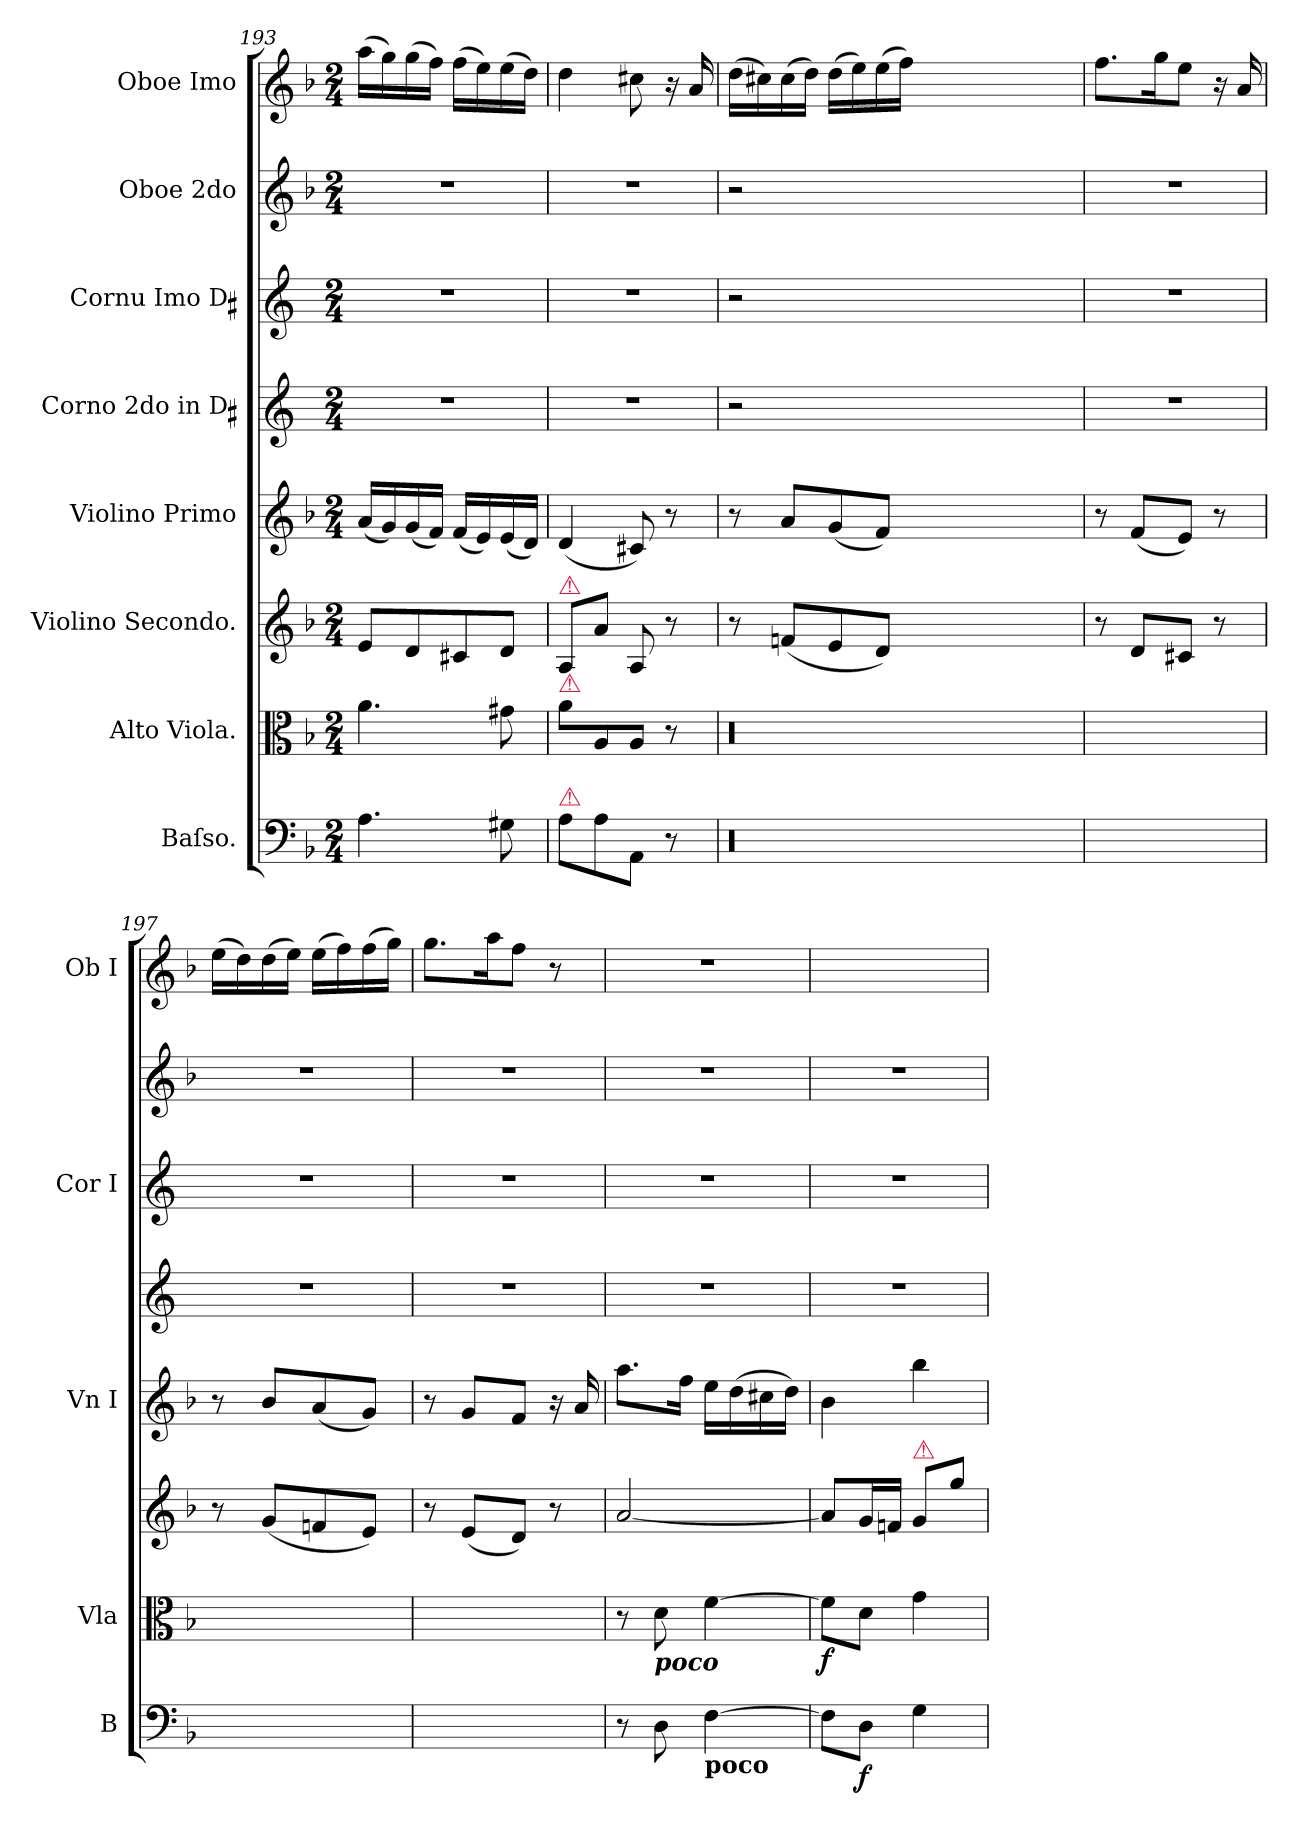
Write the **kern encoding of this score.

**kern	**dynam	**kern	**dynam	**kern	**kern	**dynam	**kern	**kern	**kern	**kern
*part8	*part8	*part7	*part7	*part6	*part5	*part5	*part4	*part3	*part2	*part1
*staff8	*staff8	*staff7	*staff7	*staff6	*staff5	*staff5	*staff4	*staff3	*staff2	*staff1
*I"Baſso.	*	*I"Alto Viola.	*	*I"Violino Secondo.	*I"Violino Primo	*	*I"Corno 2do in D#	*I"Cornu Imo D#	*I"Oboe 2do	*I"Oboe Imo
*I'B	*	*I'Vla	*	*	*I'Vn I	*	*	*I'Cor I	*	*I'Ob I
*clefF4	*	*clefC3	*	*clefG2	*clefG2	*	*clefG2	*clefG2	*clefG2	*clefG2
*	*	*	*	*	*	*	*ITrd-1c-2	*ITrd-1c-2	*	*
*k[b-]	*	*k[b-]	*	*k[b-]	*k[b-]	*	*k[f#c#]	*k[f#c#]	*k[b-]	*k[b-]
*F:	*	*F:	*	*F:	*F:	*	*	*	*F:	*F:
*M2/4	*	*M2/4	*	*M2/4	*M2/4	*	*M2/4	*M2/4	*M2/4	*M2/4
=193	=193	=193	=193	=193	=193	=193	=193	=193	=193	=193
4.A\	.	4.a\	.	8e/L	(16a/LL	.	2r	2r	2r	(16aa\LL
.	.	.	.	.	16g/)	.	.	.	.	16gg\)
.	.	.	.	8d/	(16g/	.	.	.	.	(16gg\
.	.	.	.	.	16f/JJ)	.	.	.	.	16ff\JJ)
.	.	.	.	8c#X/	(16f/LL	.	.	.	.	(16ff\LL
.	.	.	.	.	16e/)	.	.	.	.	16ee\)
8G#X\	.	8g#X\	.	8d/J	(16e/	.	.	.	.	(16ee\
.	.	.	.	.	16d/JJ)	.	.	.	.	16dd\JJ)
=194	=194	=194	=194	=194	=194	=194	=194	=194	=194	=194
!	!	!	!	!LO:TX:a:color=crimson:t=⚠	!	!	!	!	!	!
!	!	!LO:TX:a:color=crimson:t=⚠	!	!	!	!	!	!	!	!
!LO:TX:a:color=crimson:t=⚠	!	!	!	!	!	!	!	!	!	!
8A\L	.	8a\L	.	8A/L	(4d/	.	2r	2r	2r	4dd\
8A\	.	8A/	.	8a\J	.	.	.	.	.	.
8AA/J	.	8A/J	.	8A/	8c#X/)	.	.	.	.	8cc#X\
8r	.	8r	.	8r	8r	.	.	.	.	16r
.	.	.	.	.	.	.	.	.	.	16a/
=195	=195	=195	=195	=195	=195	=195	=195	=195	=195	=195
!LO:N:vis=00	!	!LO:N:vis=00	!	!	!	!	!	!	!	!
0r	.	0r	.	8r	8r	.	2r	2r	2r	(16dd\LL
.	.	.	.	.	.	.	.	.	.	16cc#X\)
.	.	.	.	(8fn/L	8a/L	.	.	.	.	(16cc#\
.	.	.	.	.	.	.	.	.	.	16dd\JJ)
.	.	.	.	8e/	(8g/	.	.	.	.	(16dd\LL
.	.	.	.	.	.	.	.	.	.	16ee\)
.	.	.	.	8d/J)	8f/J)	.	.	.	.	(16ee\
.	.	.	.	.	.	.	.	.	.	16ff\JJ)
.	.	.	.	1.ryy	1.ryy	.	1.ryy	1.ryy	1.ryy	1.ryy
=196	=196	=196	=196	=196	=196	=196	=196	=196	=196	=196
2ryy	.	2ryy	.	8r	8r	.	2r	2r	2r	8.ff\L
.	.	.	.	8d/L	(8f/L	.	.	.	.	.
.	.	.	.	.	.	.	.	.	.	16gg\K
.	.	.	.	8c#X/J	8e/J)	.	.	.	.	8ee\J
.	.	.	.	8r	8r	.	.	.	.	16r
.	.	.	.	.	.	.	.	.	.	16a/
=197	=197	=197	=197	=197	=197	=197	=197	=197	=197	=197
2ryy	.	2ryy	.	8r	8r	.	2r	2r	2r	(16ee\LL
.	.	.	.	.	.	.	.	.	.	16dd\)
.	.	.	.	(8g/L	8b-/L	.	.	.	.	(16dd\
.	.	.	.	.	.	.	.	.	.	16ee\JJ)
.	.	.	.	8fn/	(8a/	.	.	.	.	(16ee\LL
.	.	.	.	.	.	.	.	.	.	16ff\)
.	.	.	.	8e/J)	8g/J)	.	.	.	.	(16ff\
.	.	.	.	.	.	.	.	.	.	16gg\JJ)
=198	=198	=198	=198	=198	=198	=198	=198	=198	=198	=198
2ryy	.	2ryy	.	8r	8r	.	2r	2r	2r	8.gg\L
.	.	.	.	(8e/L	8g/L	.	.	.	.	.
.	.	.	.	.	.	.	.	.	.	16aa\K
.	.	.	.	8d/J)	8f/J	.	.	.	.	8ff\J
.	.	.	.	8r	16r	.	.	.	.	8r
.	.	.	.	.	16a/	.	.	.	.	.
=199	=199	=199	=199	=199	=199	=199	=199	=199	=199	=199
!	!	!	!	!	!	!	!	!	!	!LO:N:vis=0
8r	.	8r	.	[2a/	8.aa\L	mežžefor	2r	2r	2r	2r
!	!	!LO:TX:b:Bi:t=poco	!	!	!	!	!	!	!	!
8D\	.	8d\	.	.	.	.	.	.	.	.
.	.	.	.	.	16ff\Jk	.	.	.	.	.
!LO:TX:b:B:t=poco	!	!	!	!	!	!	!	!	!	!
[4F\	.	[4f\	.	.	16ee\LL	.	.	.	.	.
.	.	.	.	.	(16dd\	.	.	.	.	.
.	.	.	.	.	16cc#X\	.	.	.	.	.
.	.	.	.	.	16dd\JJ)	.	.	.	.	.
=200	=200	=200	=200	=200	=200	=200	=200	=200	=200	=200
8F\L]	.	8f\L]	f	8a/L]	4b-\	.	2r	2r	2r	2ryy
8D\J	f	8d\J	.	16g/L	.	.	.	.	.	.
.	.	.	.	16fn/JJ	.	.	.	.	.	.
!	!	!	!	!LO:TX:a:color=crimson:t=⚠	!	!	!	!	!	!
4G\	.	4g\	.	8g/L	4bb-\	.	.	.	.	.
.	.	.	.	8gg\J	.	.	.	.	.	.
=	=	=	=	=	=	=	=	=	=	=
*-	*-	*-	*-	*-	*-	*-	*-	*-	*-	*-
